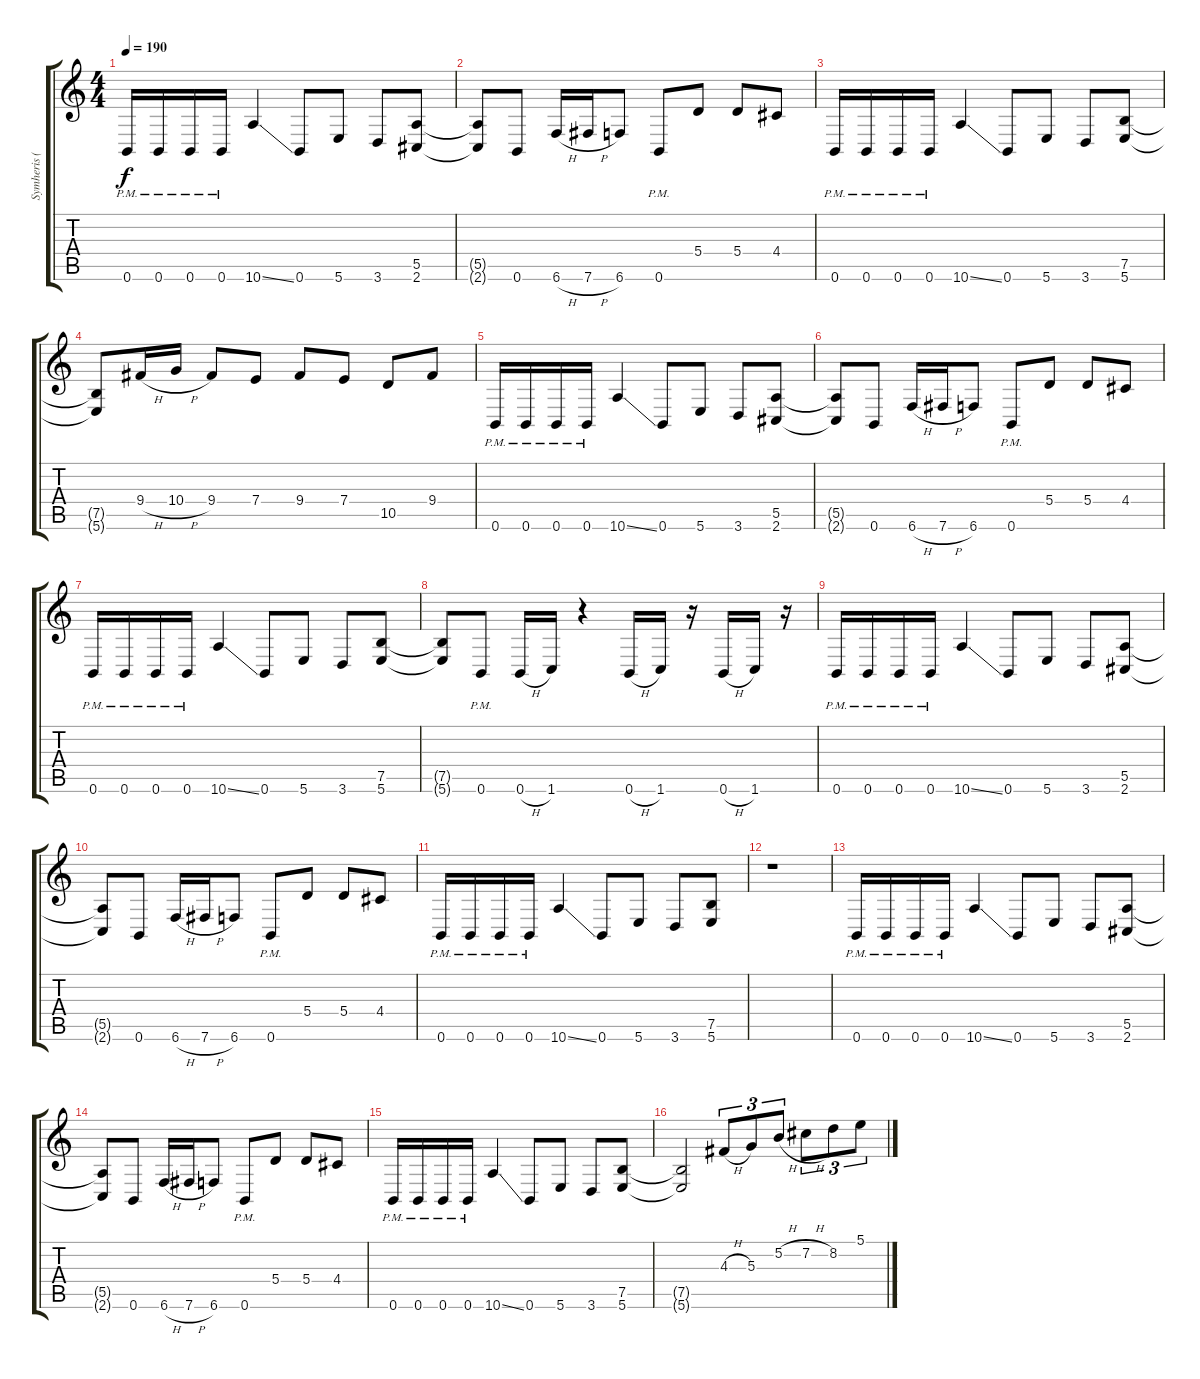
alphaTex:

\track ("Symheris (Lead)" "Symheris (") {instrument distortionguitar}
\staff {score tabs}
\tuning (B3 Gb3 D3 A2 E2 B1) {hide}
\ts (4 4)
\tempo 190
\clef g2
\ks c
0.6{pm}.16{dy f} 0.6{pm}.16 0.6{pm}.16 0.6{pm}.16 10.6{ss}.4 0.6.8 5.6.8 3.6.8 (5.5 2.6).8 |
(5.5{t} 2.6{t}).8 0.6.8 6.6{h}.16 7.6{h}.16 6.6.8 0.6{pm}.8 5.4.8 5.4.8 4.4.8 |
0.6{pm}.16 0.6{pm}.16 0.6{pm}.16 0.6{pm}.16 10.6{ss}.4 0.6.8 5.6.8 3.6.8 (7.5 5.6).8 |
(7.5{t} 5.6{t}).8 9.4{h}.16 10.4{h}.16 9.4.8 7.4.8 9.4.8 7.4.8 10.5.8 9.4.8 |
0.6{pm}.16 0.6{pm}.16 0.6{pm}.16 0.6{pm}.16 10.6{ss}.4 0.6.8 5.6.8 3.6.8 (5.5 2.6).8 |
(5.5{t} 2.6{t}).8 0.6.8 6.6{h}.16 7.6{h}.16 6.6.8 0.6{pm}.8 5.4.8 5.4.8 4.4.8 |
0.6{pm}.16 0.6{pm}.16 0.6{pm}.16 0.6{pm}.16 10.6{ss}.4 0.6.8 5.6.8 3.6.8 (7.5 5.6).8 |
(7.5{t} 5.6{t}).8 0.6{pm}.8 0.6{h}.16 1.6.16 r.4 0.6{h}.16 1.6.16 r.16 0.6{h}.16 1.6.16 r.16 |
0.6{pm}.16 0.6{pm}.16 0.6{pm}.16 0.6{pm}.16 10.6{ss}.4 0.6.8 5.6.8 3.6.8 (5.5 2.6).8 |
(5.5{t} 2.6{t}).8 0.6.8 6.6{h}.16 7.6{h}.16 6.6.8 0.6{pm}.8 5.4.8 5.4.8 4.4.8 |
0.6{pm}.16 0.6{pm}.16 0.6{pm}.16 0.6{pm}.16 10.6{ss}.4 0.6.8 5.6.8 3.6.8 (7.5 5.6).8 |
r.1 |
0.6{pm}.16 0.6{pm}.16 0.6{pm}.16 0.6{pm}.16 10.6{ss}.4 0.6.8 5.6.8 3.6.8 (5.5 2.6).8 |
(5.5{t} 2.6{t}).8 0.6.8 6.6{h}.16 7.6{h}.16 6.6.8 0.6{pm}.8 5.4.8 5.4.8 4.4.8 |
0.6{pm}.16 0.6{pm}.16 0.6{pm}.16 0.6{pm}.16 10.6{ss}.4 0.6.8 5.6.8 3.6.8 (7.5 5.6).8 |
(7.5{t} 5.6{t}).2 4.3{h}.8{tu (3 2)} 5.3.8{tu (3 2)} 5.2{h}.8{tu (3 2)} 7.2{h}.8{tu (3 2)} 8.2.8{tu (3 2)} 5.1.8{tu (3 2)}
